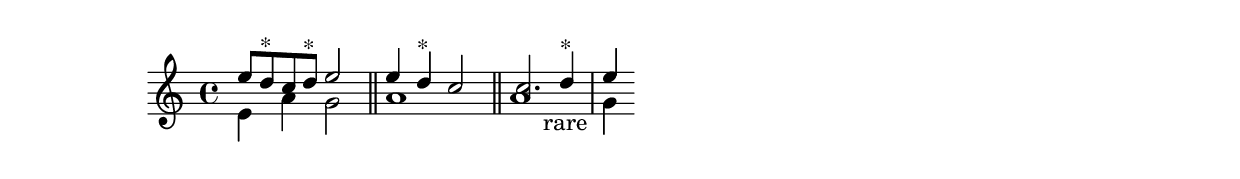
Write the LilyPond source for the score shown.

\version "2.18.2"

<<
{ \relative e'' {
  e8 d^"*" c d^"*" e2 \bar "||"
  e4 d^"*" c2 \bar "||"
  c2. d4^"*" e } } \\
{ \relative e'  {
  e4       a       g2 \bar "||"
  a1 \bar "||"
  << { a1 } \\ { s4 s s_"rare" s } >> g4 } }
>>
